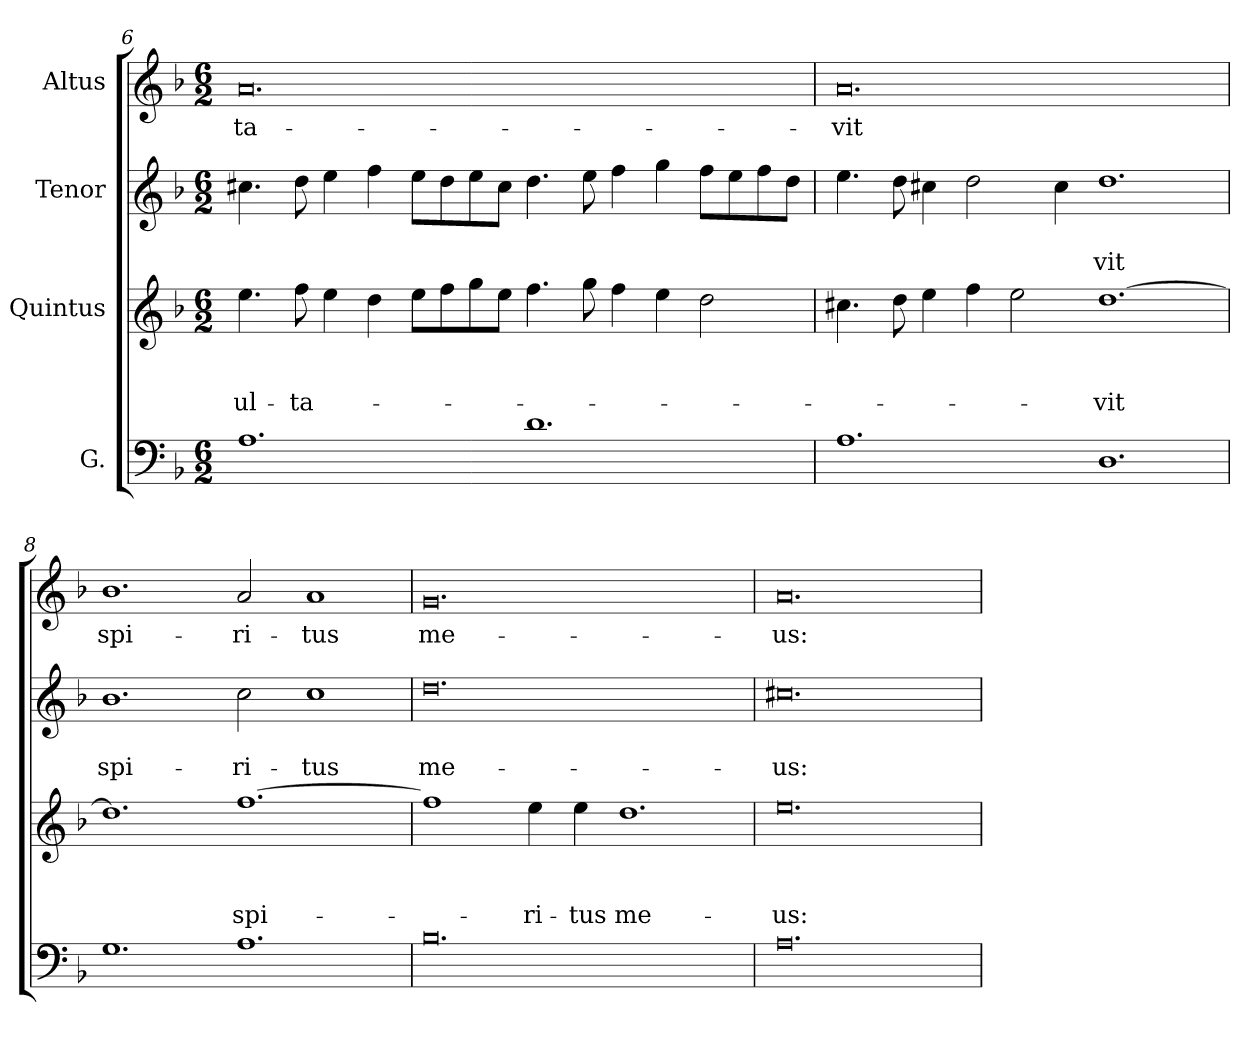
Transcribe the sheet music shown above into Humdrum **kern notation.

**kern	**kern	**text	**text	**text	**kern	**text	**text	**kern	**text
*part4	*part3	*part3	*part3	*part3	*part2	*part2	*part2	*part1	*part1
*staff4	*staff3	*staff3	*staff3	*staff3	*staff2	*staff2	*staff2	*staff1	*staff1
*I"G.	*I"Quintus	*	*	*	*I"Tenor	*	*	*I"Altus	*
*clefF4	*clefG2	*	*	*	*clefG2	*	*	*clefG2	*
*k[b-]	*k[b-]	*	*	*	*k[b-]	*	*	*k[b-]	*
*F:	*F:	*	*	*	*F:	*	*	*F:	*
*M6/2	*M6/2	*	*	*	*M6/2	*	*	*M6/2	*
=6	=6	=6	=6	=6	=6	=6	=6	=6	=6
!	!	!	!	!LO:LY:b	!	!	!	!	!LO:LY:b
1.A	4.ee\	.	.	-ul-	4.cc#X\	.	.	0.a	-ta-
!	!	!	!	!LO:LY:b	!	!	!	!	!
.	8ff\	.	.	-ta-	8dd\	.	.	.	.
.	4ee\	.	.	.	4ee\	.	.	.	.
.	4dd\	.	.	.	4ff\	.	.	.	.
.	8ee\L	.	.	.	8ee\L	.	.	.	.
.	8ff\	.	.	.	8dd\	.	.	.	.
.	8gg\	.	.	.	8ee\	.	.	.	.
.	8ee\J	.	.	.	8cc#\J	.	.	.	.
1.d	4.ff\	.	.	.	4.dd\	.	.	.	.
.	8gg\	.	.	.	8ee\	.	.	.	.
.	4ff\	.	.	.	4ff\	.	.	.	.
.	4ee\	.	.	.	4gg\	.	.	.	.
.	2dd\	.	.	.	8ff\L	.	.	.	.
.	.	.	.	.	8ee\	.	.	.	.
.	.	.	.	.	8ff\	.	.	.	.
.	.	.	.	.	8dd\J	.	.	.	.
!!LO:LB:g=z
=7	=7	=7	=7	=7	=7	=7	=7	=7	=7
!	!	!	!	!	!	!	!	!	!LO:LY:b
1.A	4.cc#X\	.	.	.	4.ee\	.	.	0.a	-vit
.	8dd\	.	.	.	8dd\	.	.	.	.
.	4ee\	.	.	.	4cc#X\	.	.	.	.
.	4ff\	.	.	.	2dd\	.	.	.	.
.	2ee\	.	.	.	.	.	.	.	.
.	.	.	.	.	4cc#\	.	.	.	.
!	!	!	!	!LO:LY:b	!	!	!LO:LY:b	!	!
1.D	[>1.dd	.	.	-vit	1.dd	.	-vit	.	.
=8	=8	=8	=8	=8	=8	=8	=8	=8	=8
!	!	!	!	!	!	!	!LO:LY:b	!	!LO:LY:b
1.G	1.dd]	.	.	.	1.b-	.	spi-	1.b-	spi-
!	!	!	!	!LO:LY:b	!	!	!LO:LY:b	!	!LO:LY:b
1.A	[>1.ff	.	.	spi-	2cc\	.	-ri-	2a/	-ri-
!	!	!	!	!	!	!	!LO:LY:b	!	!LO:LY:b
.	.	.	.	.	1cc	.	-tus	1a	-tus
=9	=9	=9	=9	=9	=9	=9	=9	=9	=9
!	!	!	!	!	!	!	!LO:LY:b	!	!LO:LY:b
0.B-	1ff]	.	.	.	0.dd	.	me-	0.g	me-
!	!	!	!	!LO:LY:b	!	!	!	!	!
.	4ee\	.	.	-ri-	.	.	.	.	.
!	!	!	!	!LO:LY:b	!	!	!	!	!
.	4ee\	.	.	-tus	.	.	.	.	.
!	!	!	!	!LO:LY:b	!	!	!	!	!
.	1.dd	.	.	me-	.	.	.	.	.
=10	=10	=10	=10	=10	=10	=10	=10	=10	=10
!	!	!	!	!LO:LY:b	!	!	!LO:LY:b	!	!LO:LY:b
0.A	0.ee	.	.	-us:	0.cc#X	.	-us:	0.a	-us:
=	=	=	=	=	=	=	=	=	=
*-	*-	*-	*-	*-	*-	*-	*-	*-	*-
